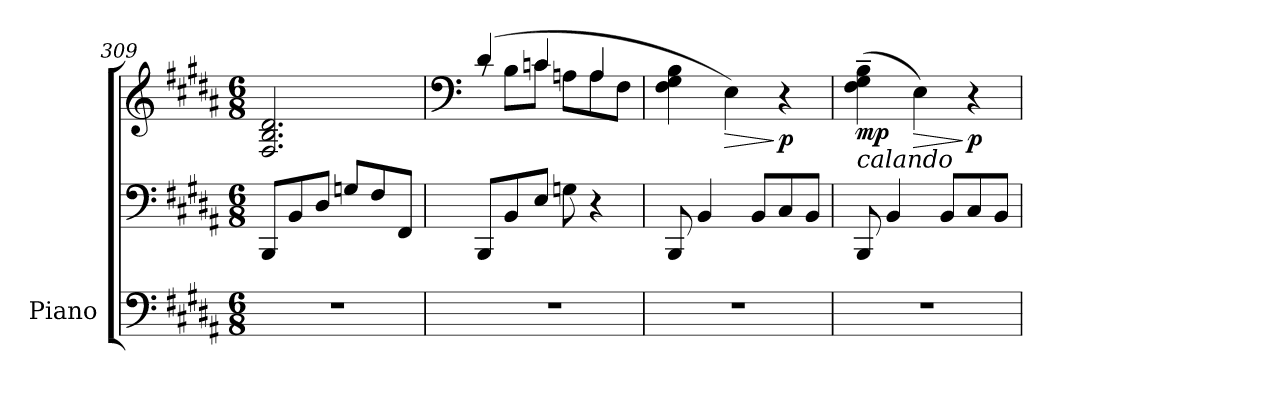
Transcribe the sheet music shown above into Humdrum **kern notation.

**kern	**kern	**kern	**dynam
*part1	*part1	*part1	*part1
*staff3	*staff2	*staff1	*staff1/2/3
*I"Piano	*	*	*
*I'Pno.	*	*	*
*clefF4	*clefF4	*clefG2	*
*k[f#c#g#d#a#]	*k[f#c#g#d#a#]	*k[f#c#g#d#a#]	*
*M6/8	*M6/8	*M6/8	*
=309	=309	=309	=309
2.r	8BBB/L	2.F#/ 2.B/ 2.d#/	.
.	8BB/	.	.
.	8D#/J	.	.
.	8Gn/L	.	.
.	8F#/	.	.
.	8FF#/J	.	.
!!LO:LB:g=z
=310	=310	=310	=310
*	*	*clefF4	*
*	*	*^	*
2.r	8BBB/L	(>4d#/	8rc	.
.	8BB/	.	8B\L	.
.	8E/J	4cn/	8c\J	.
.	8Gn\	.	8An\L	.
.	4r	4A/	8A\	.
.	.	.	8F#\J	.
*	*	*v	*v	*
=311	=311	=311	=311
2.r	8BBB/	4F#\ 4G#\ 4B\	.
.	4BB/	.	.
!	!	!	!LO:HP:b
.	.	4E\)	>
.	8BB/L	.	.
!	!	!	!LO:DY:n=1:b
.	8C#/	4r	] p
.	8BB/J	.	.
=312	=312	=312	=312
!	!	!LO:TX:b:i:t=calando	!
!	!	!	!LO:DY:b
2.r	8BBB/	(>4F#\~ 4G#\~ 4B\~	mp
.	4BB/	.	.
!	!	!	!LO:HP:b
.	.	4E\)	>
.	8BB/L	.	.
!	!	!	!LO:DY:n=1:b
.	8C#/	4r	] p
.	8BB/J	.	.
=	=	=	=
*-	*-	*-	*-
